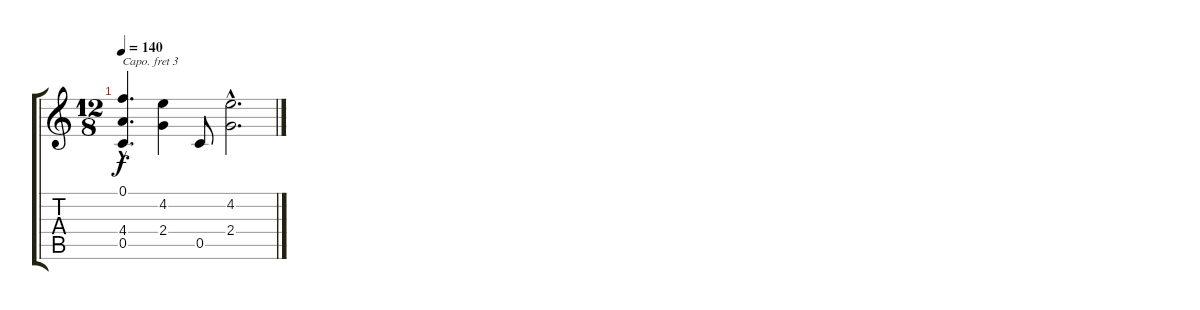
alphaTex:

\track "" {instrument acousticguitarsteel}
\staff {score tabs}
\capo 3
\tuning (D4 A3 G3 D3 A2 D2) {hide}
\ts (12 8)
\tempo 140
\clef g2
\ks c
(0.1{hac} 4.4{hac} 0.5{hac}).4{d dy f} (4.2 2.4).4 0.5.8 (4.2{hac} 2.4{hac}).2{d}
